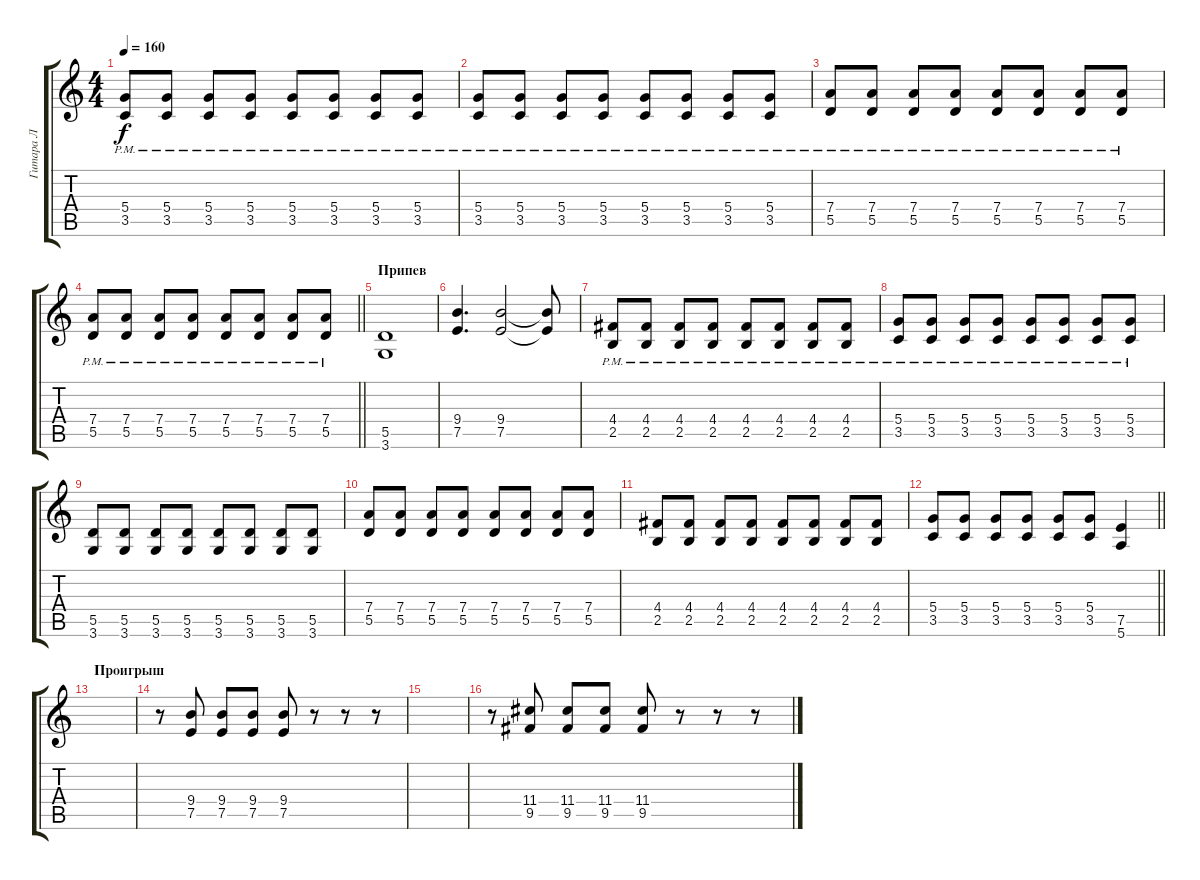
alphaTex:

\track ("Гитара Л" "Гитара Л") {instrument distortionguitar}
\staff {score tabs}
\tuning (E4 B3 G3 D3 A2 E2) {hide}
\ts (4 4)
\tempo 160
\clef g2
\ks c
(5.4{pm} 3.5{pm}).8{dy f} (5.4{pm} 3.5{pm}).8 (5.4{pm} 3.5{pm}).8 (5.4{pm} 3.5{pm}).8 (5.4{pm} 3.5{pm}).8 (5.4{pm} 3.5{pm}).8 (5.4{pm} 3.5{pm}).8 (5.4{pm} 3.5{pm}).8 |
(5.4{pm} 3.5{pm}).8 (5.4{pm} 3.5{pm}).8 (5.4{pm} 3.5{pm}).8 (5.4{pm} 3.5{pm}).8 (5.4{pm} 3.5{pm}).8 (5.4{pm} 3.5{pm}).8 (5.4{pm} 3.5{pm}).8 (5.4{pm} 3.5{pm}).8 |
(7.4{pm} 5.5{pm}).8 (7.4{pm} 5.5{pm}).8 (7.4{pm} 5.5{pm}).8 (7.4{pm} 5.5{pm}).8 (7.4{pm} 5.5{pm}).8 (7.4{pm} 5.5{pm}).8 (7.4{pm} 5.5{pm}).8 (7.4{pm} 5.5{pm}).8 |
\barLineRight lightlight
(7.4{pm} 5.5{pm}).8 (7.4{pm} 5.5{pm}).8 (7.4{pm} 5.5{pm}).8 (7.4{pm} 5.5{pm}).8 (7.4{pm} 5.5{pm}).8 (7.4{pm} 5.5{pm}).8 (7.4{pm} 5.5{pm}).8 (7.4{pm} 5.5{pm}).8 |
\section ("" "Припев")
(5.5 3.6).1 |
(9.4 7.5).4{d} (9.4 7.5).2 (9.4{t} 7.5{t}).8 |
(4.4{pm} 2.5{pm}).8 (4.4{pm} 2.5{pm}).8 (4.4{pm} 2.5{pm}).8 (4.4{pm} 2.5{pm}).8 (4.4{pm} 2.5{pm}).8 (4.4{pm} 2.5{pm}).8 (4.4{pm} 2.5{pm}).8 (4.4{pm} 2.5{pm}).8 |
(5.4{pm} 3.5{pm}).8 (5.4{pm} 3.5{pm}).8 (5.4{pm} 3.5{pm}).8 (5.4{pm} 3.5{pm}).8 (5.4{pm} 3.5{pm}).8 (5.4{pm} 3.5{pm}).8 (5.4{pm} 3.5{pm}).8 (5.4{pm} 3.5{pm}).8 |
(5.5 3.6).8 (5.5 3.6).8 (5.5 3.6).8 (5.5 3.6).8 (5.5 3.6).8 (5.5 3.6).8 (5.5 3.6).8 (5.5 3.6).8 |
(7.4 5.5).8 (7.4 5.5).8 (7.4 5.5).8 (7.4 5.5).8 (7.4 5.5).8 (7.4 5.5).8 (7.4 5.5).8 (7.4 5.5).8 |
(4.4 2.5).8 (4.4 2.5).8 (4.4 2.5).8 (4.4 2.5).8 (4.4 2.5).8 (4.4 2.5).8 (4.4 2.5).8 (4.4 2.5).8 |
\barLineRight lightlight
(5.4 3.5).8 (5.4 3.5).8 (5.4 3.5).8 (5.4 3.5).8 (5.4 3.5).8 (5.4 3.5).8 (7.5 5.6).4 |
\section ("" "Проигрыш")
|
r.8 (9.4 7.5).8 (9.4 7.5).8 (9.4 7.5).8 (9.4 7.5).8 r.8 r.8 r.8 |
|
r.8 (11.4 9.5).8 (11.4 9.5).8 (11.4 9.5).8 (11.4 9.5).8 r.8 r.8 r.8
